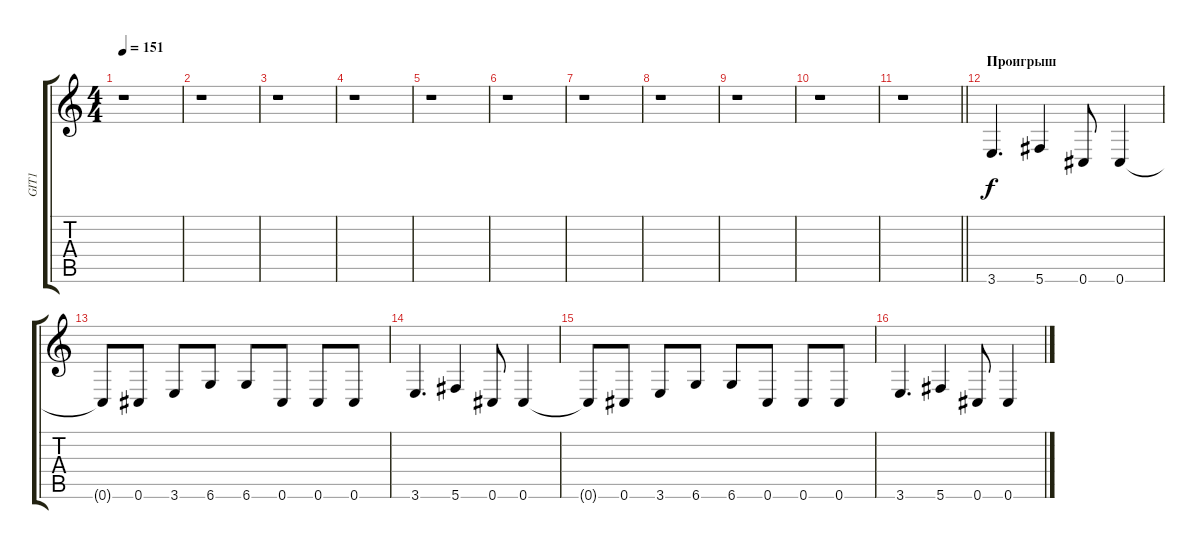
\track ("GIT1" "GIT1") {instrument distortionguitar}
\staff {score tabs}
\tuning (Db4 Ab3 E3 B2 Gb2 Db2) {hide}
\ts (4 4)
\tempo 151
\clef g2
\ks c
r.1{dy f} |
r.1 |
r.1 |
r.1 |
r.1 |
r.1 |
r.1 |
r.1 |
r.1 |
r.1 |
\barLineRight lightlight
r.1 |
\section ("" "Проигрыш")
3.6.4{d} 5.6.4 0.6.8 0.6.4 |
0.6{t}.8 0.6.8 3.6.8 6.6.8 6.6.8 0.6.8 0.6.8 0.6.8 |
3.6.4{d} 5.6.4 0.6.8 0.6.4 |
0.6{t}.8 0.6.8 3.6.8 6.6.8 6.6.8 0.6.8 0.6.8 0.6.8 |
3.6.4{d} 5.6.4 0.6.8 0.6.4
